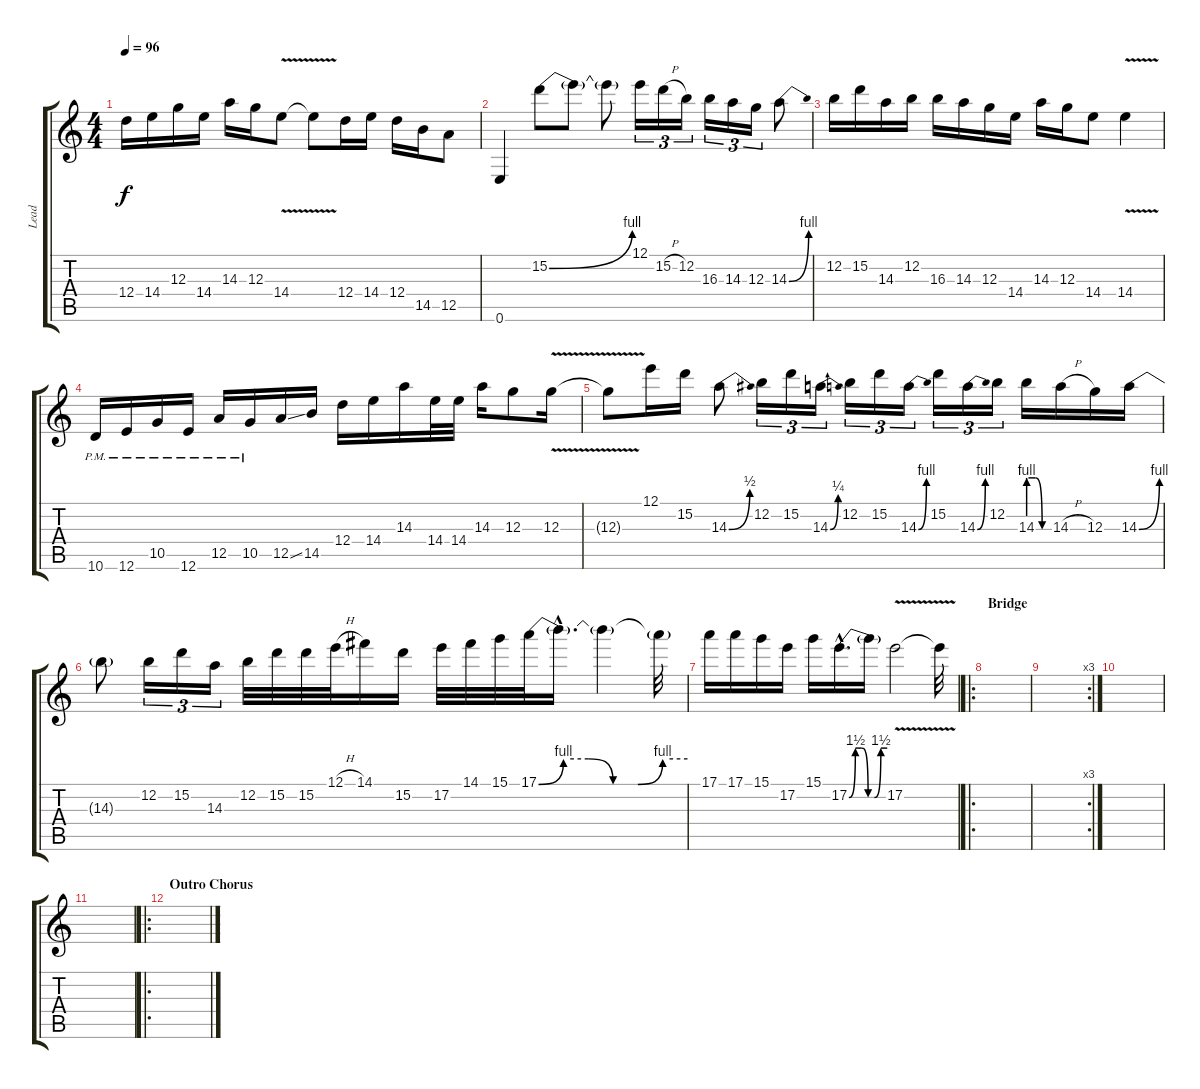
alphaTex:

\track ("Lead" "Lead") {instrument distortionguitar}
\staff {score tabs}
\tuning (E4 B3 G3 D3 A2 E2) {hide}
\ts (4 4)
\tempo 96
\clef g2
\ks c
12.4.16{dy f} 14.4.16 12.3.16 14.4.16 14.3.16 12.3.16 14.4{v}.8 14.4{t}.8 12.4.16 14.4.16 12.4.16 14.5.16 12.5.8 |
0.6.4 15.2{be (bend 0 0 60 4)}.8 15.2{t}.8 15.2{t}.8 12.1.16{tu (3 2)} 15.2{h}.16{tu (3 2)} 12.2.16{tu (3 2)} 16.3.16{tu (3 2)} 14.3.16{tu (3 2)} 12.3.16{tu (3 2)} 14.3{be (bend 0 0 60 4)}.8 |
12.2.16 15.2.16 14.3.16 12.2.16 16.3.16 14.3.16 12.3.16 14.4.16 14.3.16 12.3.16 14.4.8 14.4{v}.4 |
10.6{pm}.16 12.6{pm}.16 10.5{pm}.16 12.6{pm}.16 12.5{pm}.16 10.5{pm}.16 12.5{ss}.16 14.5.16 12.4.16 14.4.16 14.3.16 14.4.32 14.4.32 14.3.16 12.3.8 12.3{v}.16 |
12.3{t}.8 12.1.16 15.2.16 14.3{be (bend 0 0 60 2)}.8 12.2.16{tu (3 2)} 15.2.16{tu (3 2)} 14.3{be (bend 0 0 60 1)}.16{tu (3 2)} 12.2.16{tu (3 2)} 15.2.16{tu (3 2)} 14.3{be (bend 0 0 60 4)}.16{tu (3 2)} 15.2.16{tu (3 2)} 14.3{be (bend 0 0 60 4)}.16{tu (3 2)} 12.2.16{tu (3 2)} 14.3{be (custom 0 4 20 4 40 0 60 0)}.16 14.3{h}.16 12.3.16 14.3{be (bend 0 0 60 4)}.16 |
14.3{t}.8 12.2.16{tu (3 2)} 15.2.16{tu (3 2)} 14.3.16{tu (3 2)} 12.2.32 15.2.32 15.2.32 12.1{h}.32 14.1.16 15.2.16 17.2.32 14.1.32 15.1.32 17.1{be (custom 0 0 10 4 20 4 30 0 40 0 50 4 60 4)}.32 17.1{hac t}.16{d} 17.1{t}.4 17.1{t}.32 |
17.1.16 17.1.16 15.1.16 17.2.16 15.1.16 17.2{be (custom 0 0 10 6 20 6 30 0 40 0 50 6 60 6) hac}.16{d} 17.2{t}.16 17.2{v}.2 17.2{t}.32 |
\ro
\section ("" "Bridge")
|
\rc 3
|
|
|
\ro
\section ("" "Outro Chorus")
